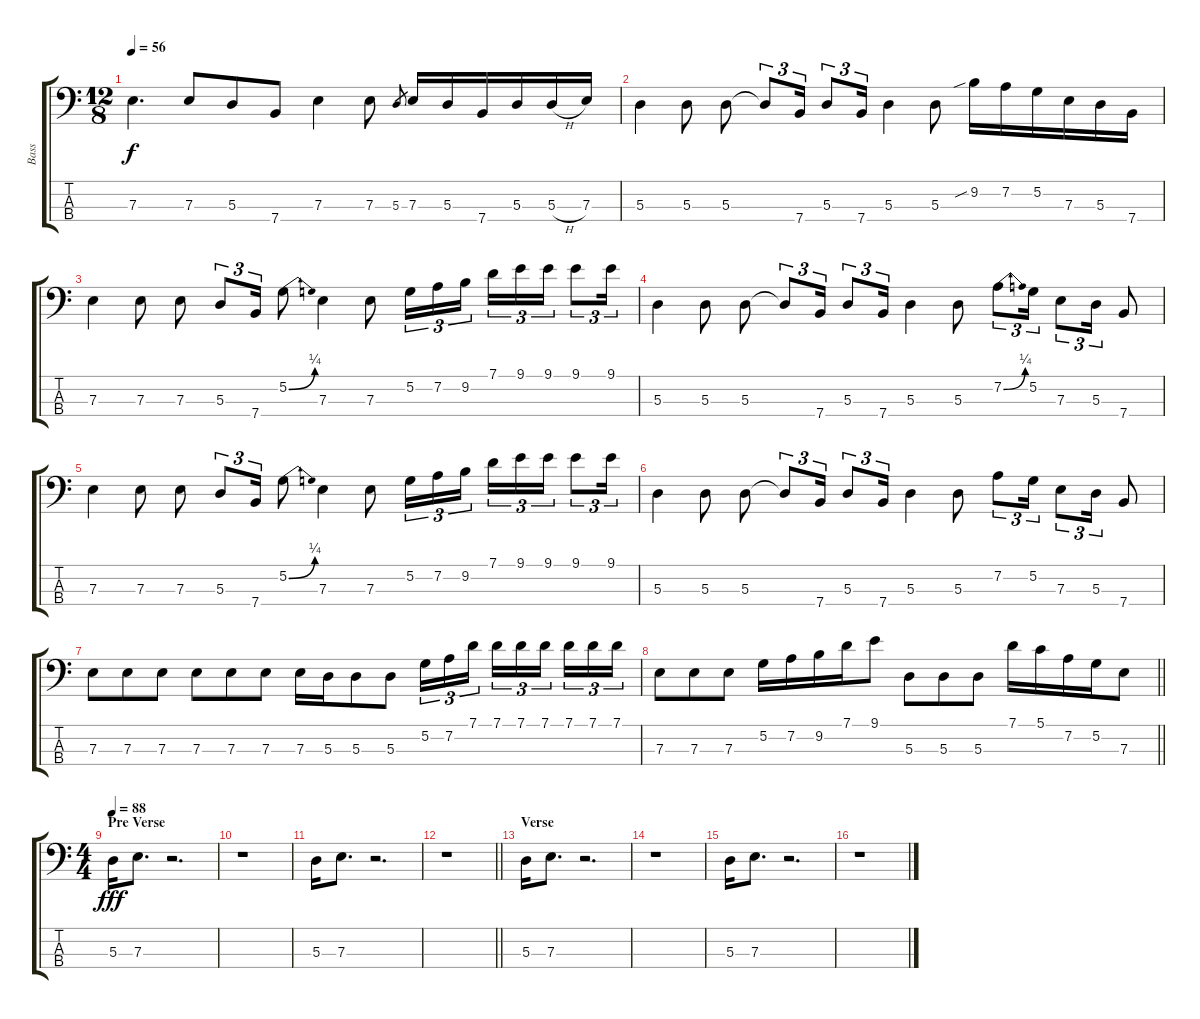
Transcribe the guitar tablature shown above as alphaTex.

\track ("Bass" "Bass") {instrument electricbassfinger}
\staff {score tabs}
\tuning (G2 D2 A1 E1) {hide}
\ts (12 8)
\tempo 56
\clef f4
\ks c
7.3.4{d dy f instrument electricbassfinger} 7.3.8 5.3.8 7.4.8 7.3.4 7.3.8 5.3.8{gr} 7.3.16 5.3.16 7.4.16 5.3.16 5.3{h}.16 7.3.16 |
5.3.4 5.3.8 5.3.8 5.3{t}.8{tu (3 2)} 7.4.16{tu (3 2)} 5.3.8{tu (3 2)} 7.4.16{tu (3 2)} 5.3.4 5.3.8 9.2{sib}.16 7.2.16 5.2.16 7.3.16 5.3.16 7.4.16 |
7.3.4 7.3.8 7.3.8 5.3.8{tu (3 2)} 7.4.16{tu (3 2)} 5.2{be (bend 0 0 60 1)}.8 7.3.4 7.3.8 5.2.16{tu (3 2)} 7.2.16{tu (3 2)} 9.2.16{tu (3 2) beam splitsecondary} 7.1.16{tu (3 2)} 9.1.16{tu (3 2)} 9.1.16{tu (3 2)} 9.1.8{tu (3 2)} 9.1.16{tu (3 2)} |
5.3.4 5.3.8 5.3.8 5.3{t}.8{tu (3 2)} 7.4.16{tu (3 2)} 5.3.8{tu (3 2)} 7.4.16{tu (3 2)} 5.3.4 5.3.8 7.2{be (bend 0 0 60 1)}.8{tu (3 2)} 5.2.16{tu (3 2)} 7.3.8{tu (3 2)} 5.3.16{tu (3 2)} 7.4.8 |
7.3.4 7.3.8 7.3.8 5.3.8{tu (3 2)} 7.4.16{tu (3 2)} 5.2{be (bend 0 0 60 1)}.8 7.3.4 7.3.8 5.2.16{tu (3 2)} 7.2.16{tu (3 2)} 9.2.16{tu (3 2) beam splitsecondary} 7.1.16{tu (3 2)} 9.1.16{tu (3 2)} 9.1.16{tu (3 2)} 9.1.8{tu (3 2)} 9.1.16{tu (3 2)} |
5.3.4 5.3.8 5.3.8 5.3{t}.8{tu (3 2)} 7.4.16{tu (3 2)} 5.3.8{tu (3 2)} 7.4.16{tu (3 2)} 5.3.4 5.3.8 7.2.8{tu (3 2)} 5.2.16{tu (3 2)} 7.3.8{tu (3 2)} 5.3.16{tu (3 2)} 7.4.8 |
7.3.8 7.3.8 7.3.8 7.3.8 7.3.8 7.3.8 7.3.16 5.3.16 5.3.8 5.3.8 5.2.16{tu (3 2)} 7.2.16{tu (3 2)} 7.1.16{tu (3 2) beam splitsecondary} 7.1.16{tu (3 2)} 7.1.16{tu (3 2)} 7.1.16{tu (3 2) beam splitsecondary} 7.1.16{tu (3 2)} 7.1.16{tu (3 2)} 7.1.16{tu (3 2)} |
\barLineRight lightlight
7.3.8 7.3.8 7.3.8 5.2.16 7.2.16 9.2.16 7.1.16 9.1.8 5.3.8 5.3.8 5.3.8 7.1.16 5.1.16 7.2.16 5.2.16 7.3.8 |
\ts (4 4)
\section ("" "Pre Verse")
\tempo 88
5.3.16{dy fff} 7.3.8{d} r.2{d} |
r.1 |
5.3.16 7.3.8{d} r.2{d} |
\barLineRight lightlight
r.1 |
\section ("" "Verse")
5.3.16 7.3.8{d} r.2{d} |
r.1 |
5.3.16 7.3.8{d} r.2{d} |
r.1
